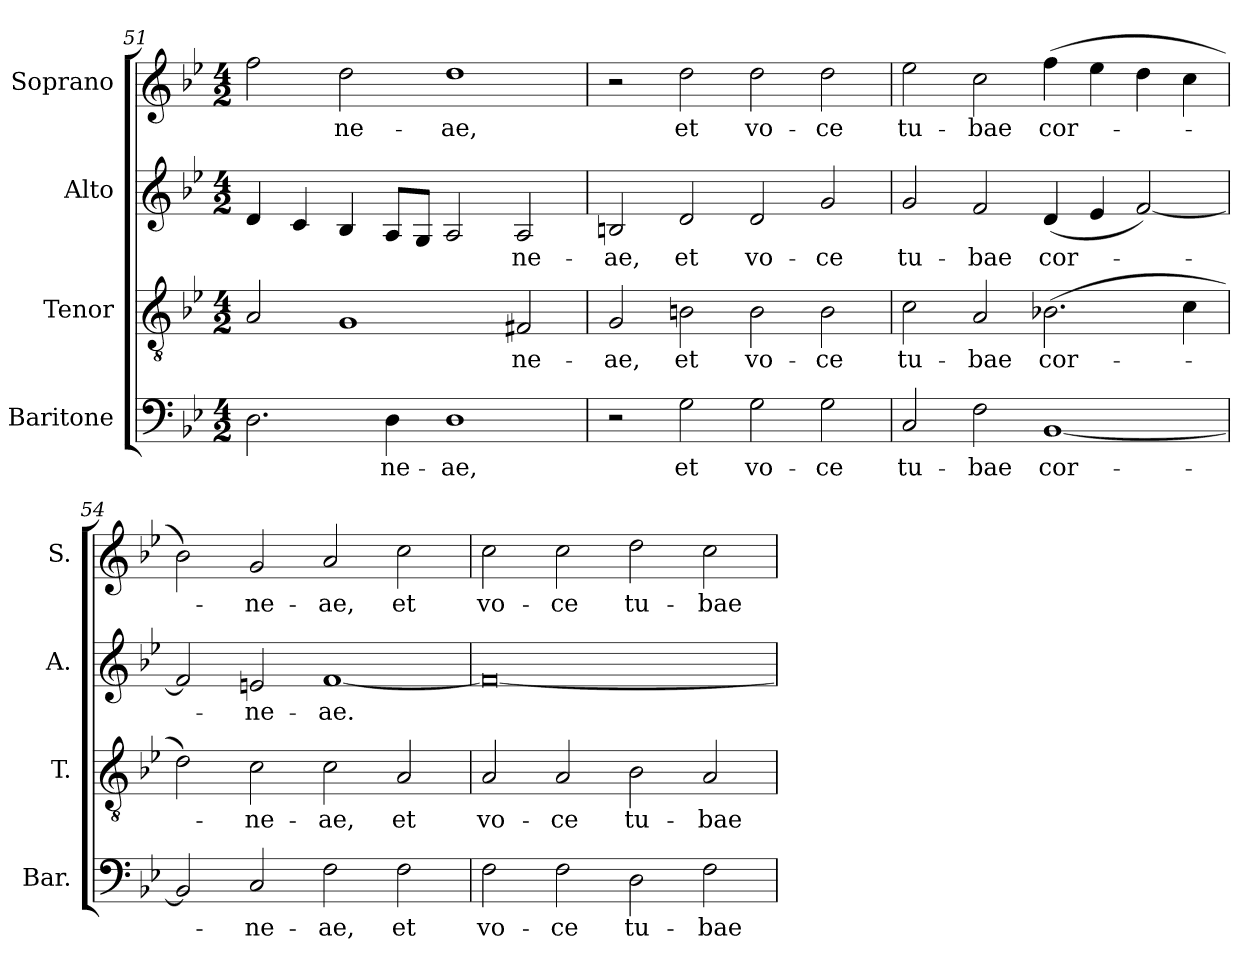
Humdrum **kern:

**kern	**text	**kern	**text	**kern	**text	**kern	**text
*part4	*part4	*part3	*part3	*part2	*part2	*part1	*part1
*staff4	*staff4	*staff3	*staff3	*staff2	*staff2	*staff1	*staff1
*I"Baritone	*	*I"Tenor	*	*I"Alto	*	*I"Soprano	*
*I'Bar.	*	*I'T.	*	*I'A.	*	*I'S.	*
!!LO:LB:g=z
*clefF4	*	*clefGv2	*	*clefG2	*	*clefG2	*
*	*	*ITrd7c12	*	*	*	*	*
*k[b-e-]	*	*k[b-e-]	*	*k[b-e-]	*	*k[b-e-]	*
*B-:	*	*B-:	*	*B-:	*	*B-:	*
*M4/2	*	*M4/2	*	*M4/2	*	*M4/2	*
=51	=51	=51	=51	=51	=51	=51	=51
2.Di\	.	2AAi/	.	4di/	.	2ffi\	.
.	.	.	.	4ci/	.	.	.
!	!	!	!	!	!	!	!LO:LY:b:color=#000000
.	.	1GGi	.	4B-i/	.	2ddi\	-ne-
!	!LO:LY:b:color=#000000	!	!	!	!	!	!
4Di\	-ne-	.	.	8Ai/L	.	.	.
.	.	.	.	8Gi/J	.	.	.
!	!LO:LY:b:color=#000000	!	!	!	!	!	!
!	!	!	!	!	!	!	!LO:LY:b:color=#000000
1Di	-ae,	.	.	2Ai/	.	1ddi	-ae,
!	!	!	!LO:LY:b:color=#000000	!	!	!	!
!	!	!	!	!	!LO:LY:b:color=#000000	!	!
.	.	2FF#Xi/	-ne-	2Ai/	-ne-	.	.
=52	=52	=52	=52	=52	=52	=52	=52
!	!	!	!LO:LY:b:color=#000000	!	!	!	!
!	!	!	!	!	!LO:LY:b:color=#000000	!	!
2r	.	2GGi/	-ae,	2Bni/	-ae,	2r	.
!	!LO:LY:b:color=#000000	!	!	!	!	!	!
!	!	!	!LO:LY:b:color=#000000	!	!	!	!
!	!	!	!	!	!LO:LY:b:color=#000000	!	!
!	!	!	!	!	!	!	!LO:LY:b:color=#000000
2Gi\	et	2BBni\	et	2di/	et	2ddi\	et
!	!LO:LY:b:color=#000000	!	!	!	!	!	!
!	!	!	!LO:LY:b:color=#000000	!	!	!	!
!	!	!	!	!	!LO:LY:b:color=#000000	!	!
!	!	!	!	!	!	!	!LO:LY:b:color=#000000
2Gi\	vo-	2BBi\	vo-	2di/	vo-	2ddi\	vo-
!	!LO:LY:b:color=#000000	!	!	!	!	!	!
!	!	!	!LO:LY:b:color=#000000	!	!	!	!
!	!	!	!	!	!LO:LY:b:color=#000000	!	!
!	!	!	!	!	!	!	!LO:LY:b:color=#000000
2Gi\	-ce	2BBi\	-ce	2gi/	-ce	2ddi\	-ce
=53	=53	=53	=53	=53	=53	=53	=53
!	!LO:LY:b:color=#000000	!	!	!	!	!	!
!	!	!	!LO:LY:b:color=#000000	!	!	!	!
!	!	!	!	!	!LO:LY:b:color=#000000	!	!
!	!	!	!	!	!	!	!LO:LY:b:color=#000000
2Ci/	tu-	2Ci\	tu-	2gi/	tu-	2ee-i\	tu-
!	!LO:LY:b:color=#000000	!	!	!	!	!	!
!	!	!	!LO:LY:b:color=#000000	!	!	!	!
!	!	!	!	!	!LO:LY:b:color=#000000	!	!
!	!	!	!	!	!	!	!LO:LY:b:color=#000000
2Fi\	-bae	2AAi/	-bae	2fi/	-bae	2cci\	-bae
!	!LO:LY:b:color=#000000	!	!	!	!	!	!
!	!	!	!LO:LY:b:color=#000000	!	!	!	!
!	!	!	!	!	!LO:LY:b:color=#000000	!	!
!	!	!	!	!	!	!	!LO:LY:b:color=#000000
[1BB-i	cor-	(2.BB-Xi\	cor-	(4di/	cor-	(4ffi\	cor-
.	.	.	.	4e-i/	.	4ee-i\	.
.	.	.	.	[2fi/)	.	4ddi\	.
.	.	4Ci\	.	.	.	4cci\	.
=54	=54	=54	=54	=54	=54	=54	=54
2BB-i/]	.	2Di\)	.	2fi/]	.	2b-i\)	.
!	!LO:LY:b:color=#000000	!	!	!	!	!	!
!	!	!	!LO:LY:b:color=#000000	!	!	!	!
!	!	!	!	!	!LO:LY:b:color=#000000	!	!
!	!	!	!	!	!	!	!LO:LY:b:color=#000000
2Ci/	-ne-	2Ci\	-ne-	2eni/	-ne-	2gi/	-ne-
!	!LO:LY:b:color=#000000	!	!	!	!	!	!
!	!	!	!LO:LY:b:color=#000000	!	!	!	!
!	!	!	!	!	!LO:LY:b:color=#000000	!	!
!	!	!	!	!	!	!	!LO:LY:b:color=#000000
2Fi\	-ae,	2Ci\	-ae,	[1fi	-ae.	2ai/	-ae,
!	!LO:LY:b:color=#000000	!	!	!	!	!	!
!	!	!	!LO:LY:b:color=#000000	!	!	!	!
!	!	!	!	!	!	!	!LO:LY:b:color=#000000
2Fi\	et	2AAi/	et	.	.	2cci\	et
=55	=55	=55	=55	=55	=55	=55	=55
!	!LO:LY:b:color=#000000	!	!	!	!	!	!
!	!	!	!LO:LY:b:color=#000000	!	!	!	!
!	!	!	!	!	!	!	!LO:LY:b:color=#000000
2Fi\	vo-	2AAi/	vo-	0fi_	.	2cci\	vo-
!	!LO:LY:b:color=#000000	!	!	!	!	!	!
!	!	!	!LO:LY:b:color=#000000	!	!	!	!
!	!	!	!	!	!	!	!LO:LY:b:color=#000000
2Fi\	-ce	2AAi/	-ce	.	.	2cci\	-ce
!	!LO:LY:b:color=#000000	!	!	!	!	!	!
!	!	!	!LO:LY:b:color=#000000	!	!	!	!
!	!	!	!	!	!	!	!LO:LY:b:color=#000000
2Di\	tu-	2BB-i\	tu-	.	.	2ddi\	tu-
!	!LO:LY:b:color=#000000	!	!	!	!	!	!
!	!	!	!LO:LY:b:color=#000000	!	!	!	!
!	!	!	!	!	!	!	!LO:LY:b:color=#000000
2Fi\	-bae	2AAi/	-bae	.	.	2cci\	-bae
=	=	=	=	=	=	=	=
*-	*-	*-	*-	*-	*-	*-	*-
